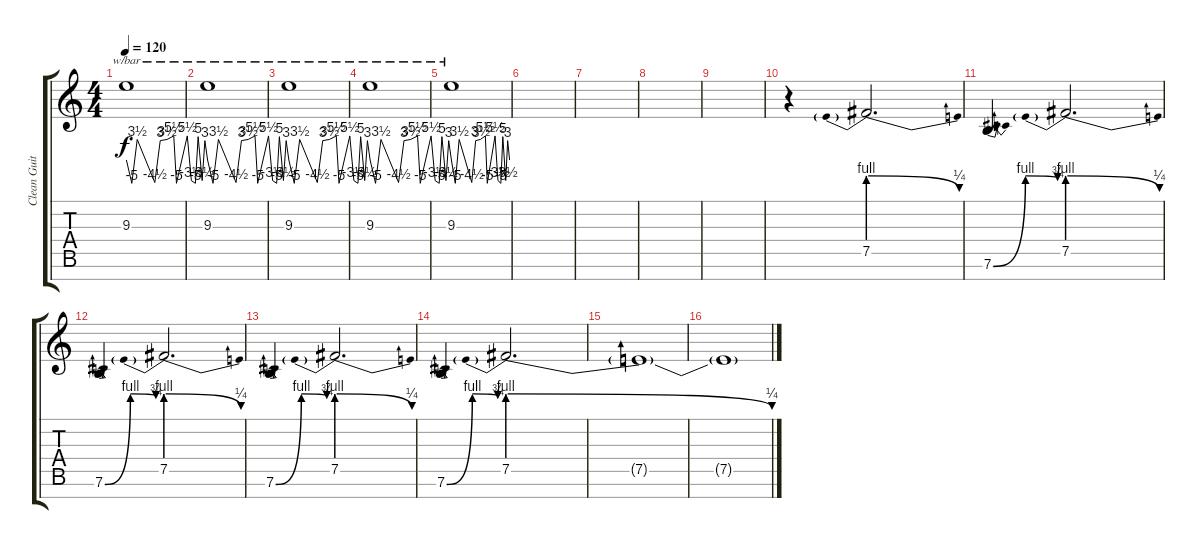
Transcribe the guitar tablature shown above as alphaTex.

\track ("Clean Guitar #2" "Clean Guit") {instrument electricguitarjazz}
\staff {score tabs}
\tuning (E4 B3 G3 D3 A2 E2 B1) {hide}
\ts (4 4)
\tempo 120
\clef g2
\ks c
9.3.1{tbe (custom default 0 0 4 -20 8 14 21 -18 25 12 30 14 35 22 37 -20 45 22 48 -14 51 -20 53 20 56 -14 58 12 60 0) dy f} |
9.3.1{tbe (custom default 0 0 4 -20 8 14 21 -18 25 12 30 14 35 22 37 -20 45 22 48 -14 51 -20 53 20 56 -14 58 12 60 0)} |
9.3.1{tbe (custom default 0 0 4 -20 8 14 21 -18 25 12 30 14 35 22 37 -20 45 22 48 -14 51 -20 53 20 56 -14 58 12 60 0)} |
9.3.1{tbe (custom default 0 0 4 -20 8 14 21 -18 25 12 30 14 35 22 37 -20 45 22 48 -14 51 -20 53 20 56 -14 58 12 60 0)} |
9.3.1{tbe (custom default 0 0 4 -20 8 14 21 -18 25 12 30 14 35 22 37 -20 45 22 48 -14 51 -20 53 20 56 -14 58 12 60 0)} |
|
|
|
|
r.4 7.5{be (prebendrelease 0 4 60 1)}.2{d} |
7.6{be (bendrelease 0 0 20 4 20 4 60 3)}.4 7.5{be (prebendrelease 0 4 60 1)}.2{d} |
7.6{be (bendrelease 0 0 20 4 20 4 60 3)}.4 7.5{be (prebendrelease 0 4 60 1)}.2{d} |
7.6{be (bendrelease 0 0 20 4 20 4 60 3)}.4 7.5{be (prebendrelease 0 4 60 1)}.2{d} |
7.6{be (bendrelease 0 0 20 4 20 4 60 3)}.4 7.5{be (prebendrelease 0 4 60 1)}.2{d} |
7.5{t}.1 |
7.5{t}.1
